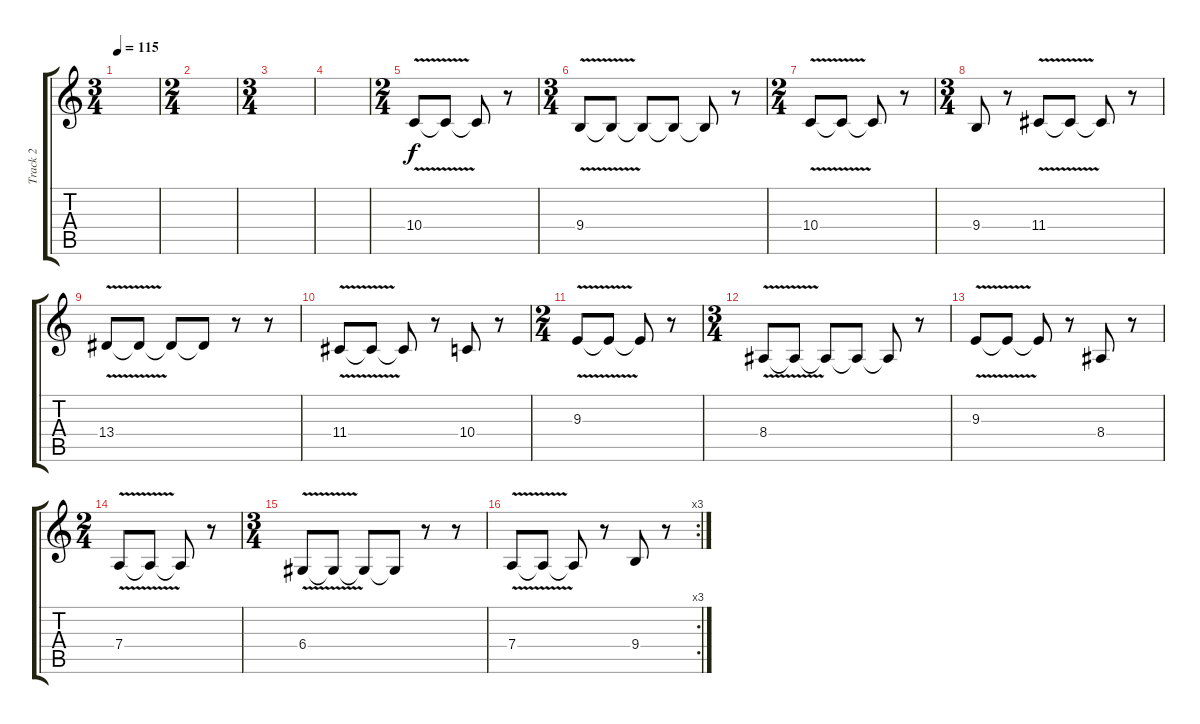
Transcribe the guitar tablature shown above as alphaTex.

\track ("Track 2" "Track 2") {instrument trombone}
\staff {score tabs}
\tuning (E4 B3 G3 D3 A2 E2) {hide}
\ts (3 4)
\tempo 115
\clef g2
\ks c
|
\ts (2 4)
|
\ts (3 4)
|
|
\ts (2 4)
10.4{v}.8 10.4{t}.8 10.4{t}.8 r.8 |
\ts (3 4)
9.4{v}.8 9.4{t}.8 9.4{t}.8 9.4{t}.8 9.4{t}.8 r.8 |
\ts (2 4)
10.4{v}.8 10.4{t}.8 10.4{t}.8 r.8 |
\ts (3 4)
9.4.8 r.8 11.4{v}.8 11.4{t}.8 11.4{t}.8 r.8 |
13.4{v}.8 13.4{t}.8 13.4{t}.8 13.4{t}.8 r.8 r.8 |
11.4{v}.8 11.4{t}.8 11.4{t}.8 r.8 10.4.8 r.8 |
\ts (2 4)
9.3{v}.8 9.3{t}.8 9.3{t}.8 r.8 |
\ts (3 4)
8.4{v}.8 8.4{t}.8 8.4{t}.8 8.4{t}.8 8.4{t}.8 r.8 |
9.3{v}.8 9.3{t}.8 9.3{t}.8 r.8 8.4.8 r.8 |
\ts (2 4)
7.4{v}.8 7.4{t}.8 7.4{t}.8 r.8 |
\ts (3 4)
6.4{v}.8 6.4{t}.8 6.4{t}.8 6.4{t}.8 r.8 r.8 |
\rc 3
7.4{v}.8 7.4{t}.8 7.4{t}.8 r.8 9.4.8 r.8
